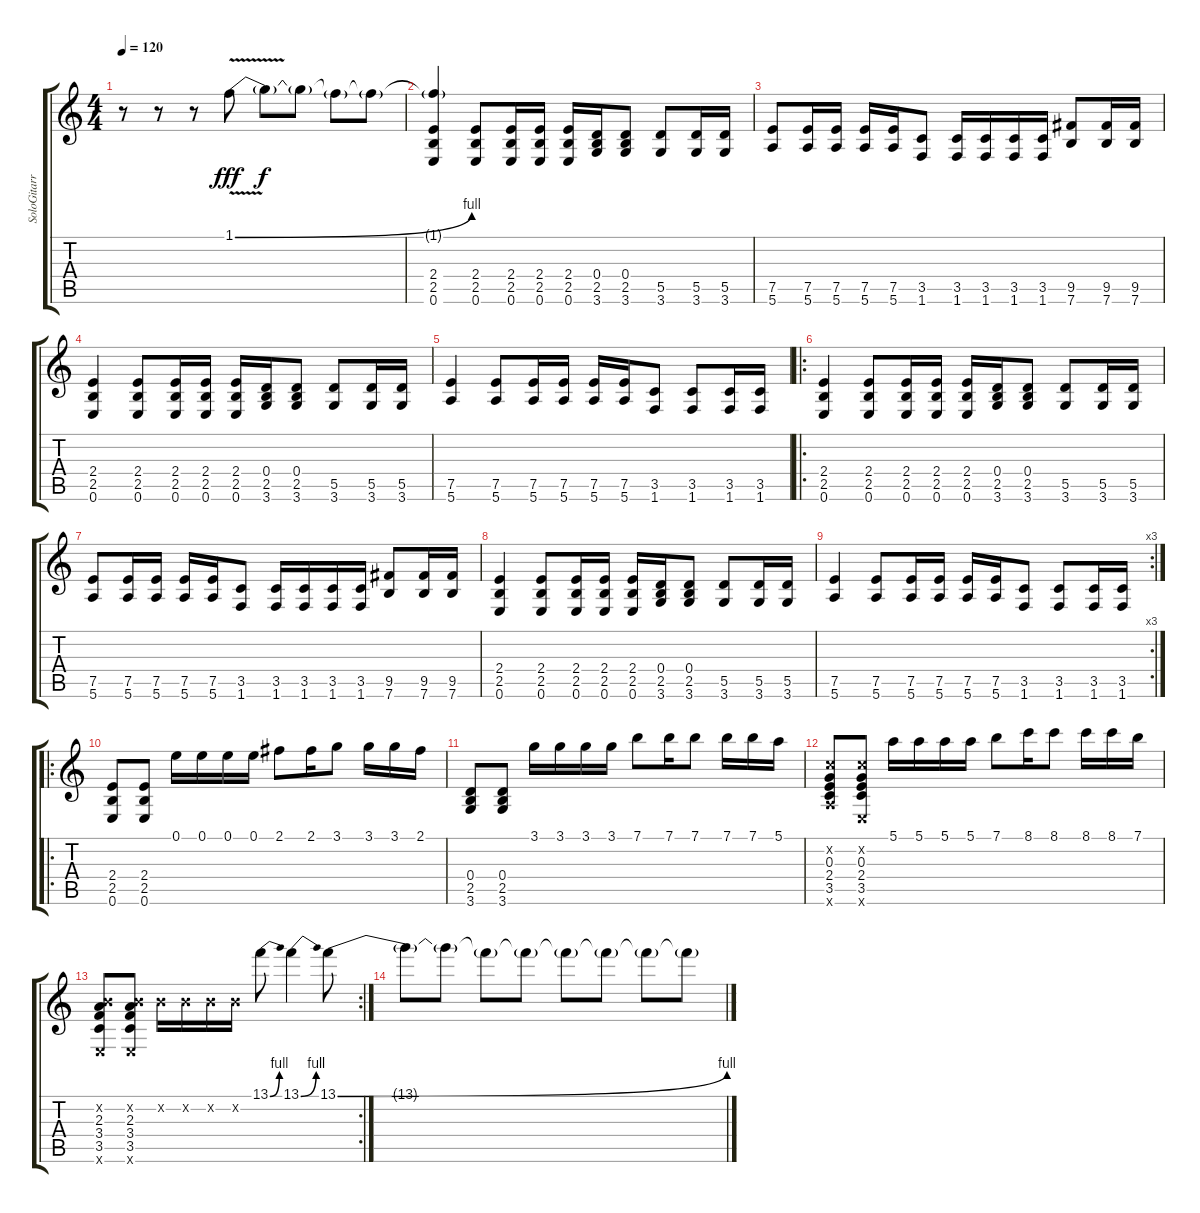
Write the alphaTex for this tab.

\track ("SoloGitarre" "SoloGitarr") {instrument guitarharmonics}
\staff {score tabs}
\tuning (E4 B3 G3 D3 A2 E2) {hide}
\ts (4 4)
\tempo 120
\clef g2
\ks c
r.8{dy f} r.8 r.8 1.1{be (bend 0 0 60 4) v}.8{dy fff} 1.1{t}.8{dy f} 1.1{t}.8 1.1{t}.8 1.1{t}.8 |
(1.1{t} 2.4 2.5 0.6).4 (2.4 2.5 0.6).8 (2.4 2.5 0.6).16 (2.4 2.5 0.6).16 (2.4 2.5 0.6).16 (0.4 2.5 3.6).16 (0.4 2.5 3.6).8 (5.5 3.6).8 (5.5 3.6).16 (5.5 3.6).16 |
(7.5 5.6).8 (7.5 5.6).16 (7.5 5.6).16 (7.5 5.6).16 (7.5 5.6).16 (3.5 1.6).8 (3.5 1.6).16 (3.5 1.6).16 (3.5 1.6).16 (3.5 1.6).16 (9.5 7.6).8 (9.5 7.6).16 (9.5 7.6).16 |
(2.4 2.5 0.6).4 (2.4 2.5 0.6).8 (2.4 2.5 0.6).16 (2.4 2.5 0.6).16 (2.4 2.5 0.6).16 (0.4 2.5 3.6).16 (0.4 2.5 3.6).8 (5.5 3.6).8 (5.5 3.6).16 (5.5 3.6).16 |
(7.5 5.6).4 (7.5 5.6).8 (7.5 5.6).16 (7.5 5.6).16 (7.5 5.6).16 (7.5 5.6).16 (3.5 1.6).8 (3.5 1.6).8 (3.5 1.6).16 (3.5 1.6).16 |
\ro
(2.4 2.5 0.6).4 (2.4 2.5 0.6).8 (2.4 2.5 0.6).16 (2.4 2.5 0.6).16 (2.4 2.5 0.6).16 (0.4 2.5 3.6).16 (0.4 2.5 3.6).8 (5.5 3.6).8 (5.5 3.6).16 (5.5 3.6).16 |
(7.5 5.6).8 (7.5 5.6).16 (7.5 5.6).16 (7.5 5.6).16 (7.5 5.6).16 (3.5 1.6).8 (3.5 1.6).16 (3.5 1.6).16 (3.5 1.6).16 (3.5 1.6).16 (9.5 7.6).8 (9.5 7.6).16 (9.5 7.6).16 |
(2.4 2.5 0.6).4 (2.4 2.5 0.6).8 (2.4 2.5 0.6).16 (2.4 2.5 0.6).16 (2.4 2.5 0.6).16 (0.4 2.5 3.6).16 (0.4 2.5 3.6).8 (5.5 3.6).8 (5.5 3.6).16 (5.5 3.6).16 |
\rc 3
(7.5 5.6).4 (7.5 5.6).8 (7.5 5.6).16 (7.5 5.6).16 (7.5 5.6).16 (7.5 5.6).16 (3.5 1.6).8 (3.5 1.6).8 (3.5 1.6).16 (3.5 1.6).16 |
\ro
(2.4 2.5 0.6).8 (2.4 2.5 0.6).8 0.1.16 0.1.16 0.1.16 0.1.16 2.1.8 2.1.16 3.1.8 3.1.16 3.1.16 2.1.16 |
(0.4 2.5 3.6).8 (0.4 2.5 3.6).8 3.1.16 3.1.16 3.1.16 3.1.16 7.1.8 7.1.16 7.1.8 7.1.16 7.1.16 5.1.16 |
(1.2{x} 0.3 2.4 3.5 5.6{x}).8 (1.2{x} 0.3 2.4 3.5 0.6{x}).8 5.1.16 5.1.16 5.1.16 5.1.16 7.1.8 8.1.16 8.1.8 8.1.16 8.1.16 7.1.16 |
\rc 2
(0.2{x} 2.3 3.4 3.5 0.6{x}).8 (0.2{x} 2.3 3.4 3.5 0.6{x}).8 0.2{x}.16 0.2{x}.16 0.2{x}.16 0.2{x}.16 13.1{be (bend 0 0 60 4)}.8 13.1{be (bend 0 0 60 4)}.4 13.1{be (bend 0 0 60 4)}.8 |
13.1{t}.8 13.1{t}.8 13.1{t}.8 13.1{t}.8 13.1{t}.8 13.1{t}.8 13.1{t}.8 13.1{t}.8
